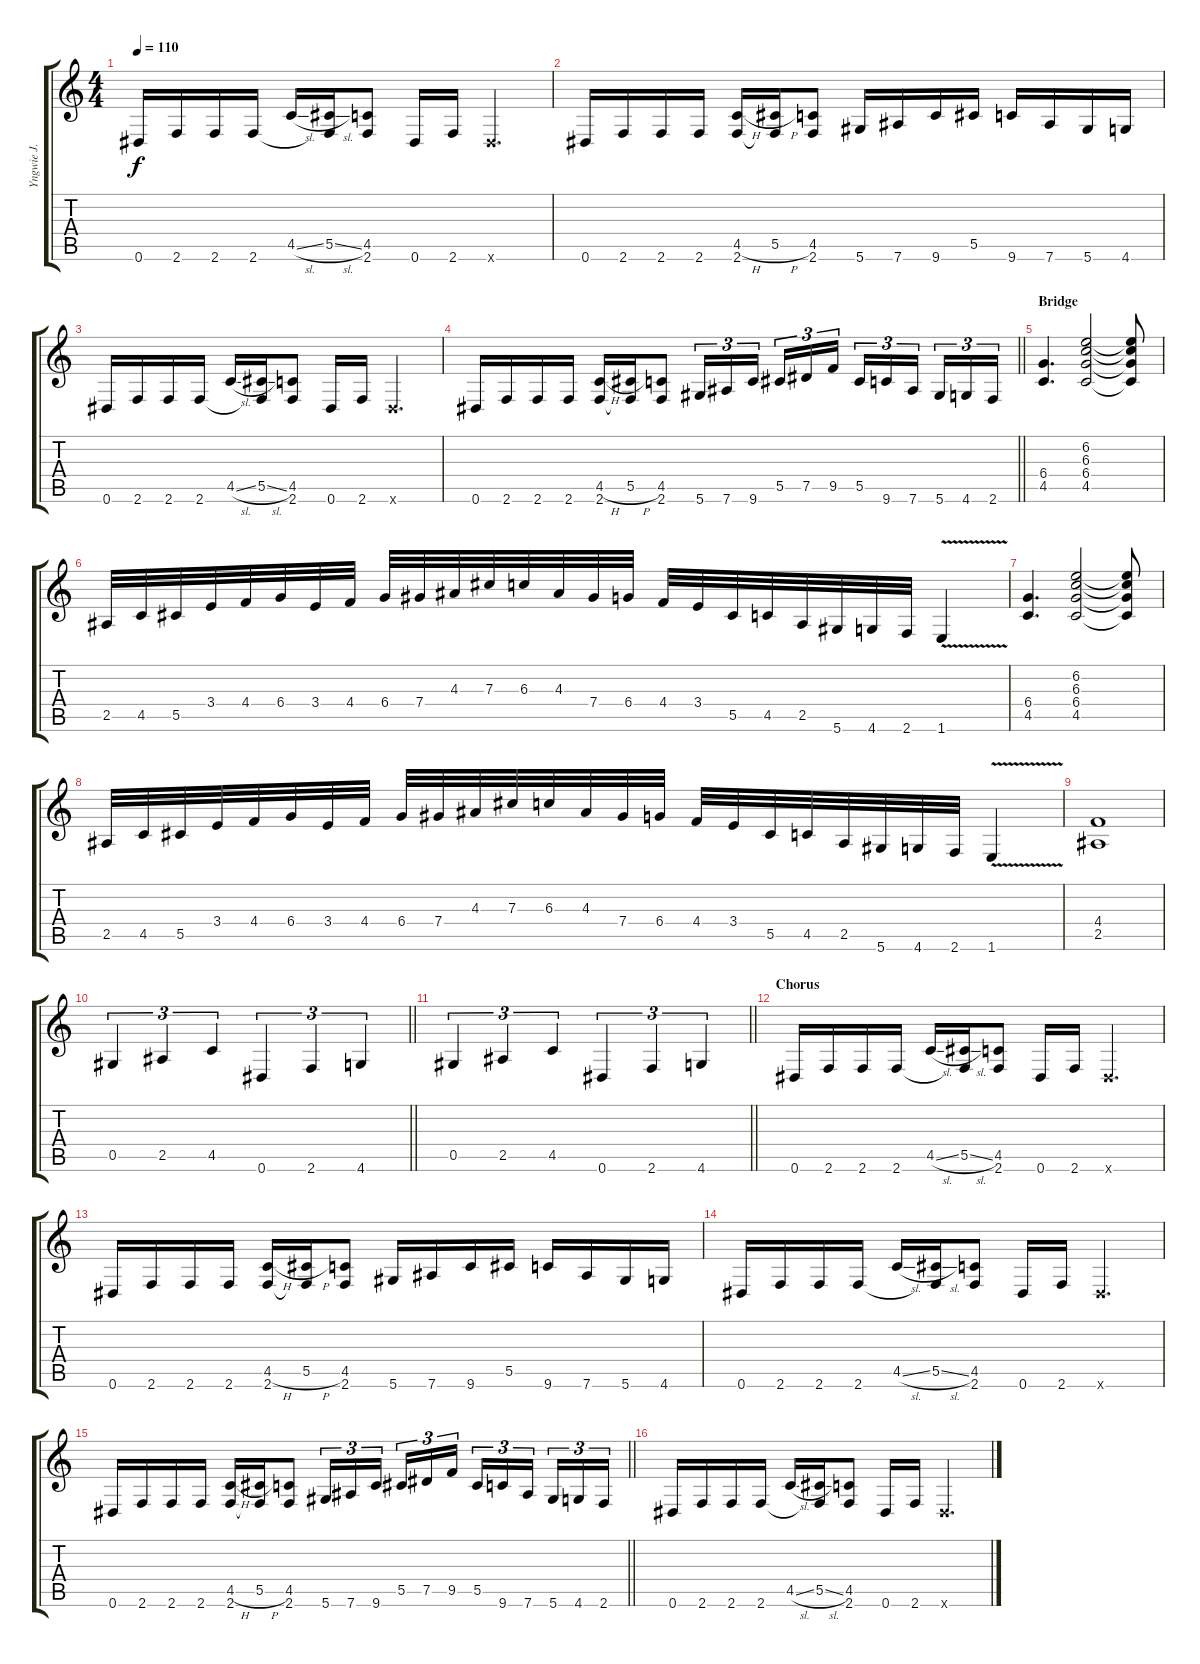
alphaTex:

\track ("Yngwie J. Malmsteen" "Yngwie J. ") {instrument overdrivenguitar}
\staff {score tabs}
\tuning (Eb4 Bb3 Gb3 Db3 Ab2 Eb2) {hide}
\ts (4 4)
\tempo 110
\clef g2
\ks c
0.6.16{dy f} 2.6.16 2.6.16 2.6.16 4.5{sl}.16 (5.5{sl} 2.6{t}).16 (4.5 2.6).8 0.6.16 2.6.16 0.6{x}.4{d} |
0.6.16 2.6.16 2.6.16 2.6.16 (4.5{h} 2.6).16 (5.5{h} 2.6{t}).16 (4.5 2.6).8 5.6.16 7.6.16 9.6.16 5.5.16 9.6.16 7.6.16 5.6.16 4.6.16 |
0.6.16 2.6.16 2.6.16 2.6.16 4.5{sl}.16 (5.5{sl} 2.6{t}).16 (4.5 2.6).8 0.6.16 2.6.16 0.6{x}.4{d} |
\barLineRight lightlight
0.6.16 2.6.16 2.6.16 2.6.16 (4.5{h} 2.6).16 (5.5{h} 2.6{t}).16 (4.5 2.6).8 5.6.16{tu (3 2)} 7.6.16{tu (3 2)} 9.6.16{tu (3 2) beam splitsecondary} 5.5.16{tu (3 2)} 7.5.16{tu (3 2)} 9.5.16{tu (3 2)} 5.5.16{tu (3 2)} 9.6.16{tu (3 2)} 7.6.16{tu (3 2) beam splitsecondary} 5.6.16{tu (3 2)} 4.6.16{tu (3 2)} 2.6.16{tu (3 2)} |
\section ("" "Bridge")
(6.4 4.5).4{d} (6.2 6.3 6.4 4.5).2 (6.2{t} 6.3{t} 6.4{t} 4.5{t}).8 |
2.5.32 4.5.32 5.5.32 3.4.32 4.4.32 6.4.32 3.4.32 4.4.32 6.4.32 7.4.32 4.3.32 7.3.32 6.3.32 4.3.32 7.4.32 6.4.32 4.4.32 3.4.32 5.5.32 4.5.32 2.5.32 5.6.32 4.6.32 2.6.32 1.6{v}.4 |
(6.4 4.5).4{d} (6.2 6.3 6.4 4.5).2 (6.2{t} 6.3{t} 6.4{t} 4.5{t}).8 |
2.5.32 4.5.32 5.5.32 3.4.32 4.4.32 6.4.32 3.4.32 4.4.32 6.4.32 7.4.32 4.3.32 7.3.32 6.3.32 4.3.32 7.4.32 6.4.32 4.4.32 3.4.32 5.5.32 4.5.32 2.5.32 5.6.32 4.6.32 2.6.32 1.6{v}.4 |
(4.4 2.5).1 |
\barLineRight lightlight
0.5.4{tu (3 2)} 2.5.4{tu (3 2)} 4.5.4{tu (3 2)} 0.6.4{tu (3 2)} 2.6.4{tu (3 2)} 4.6.4{tu (3 2)} |
\barLineRight lightlight
0.5.4{tu (3 2)} 2.5.4{tu (3 2)} 4.5.4{tu (3 2)} 0.6.4{tu (3 2)} 2.6.4{tu (3 2)} 4.6.4{tu (3 2)} |
\section ("" "Chorus")
0.6.16 2.6.16 2.6.16 2.6.16 4.5{sl}.16 (5.5{sl} 2.6{t}).16 (4.5 2.6).8 0.6.16 2.6.16 0.6{x}.4{d} |
0.6.16 2.6.16 2.6.16 2.6.16 (4.5{h} 2.6).16 (5.5{h} 2.6{t}).16 (4.5 2.6).8 5.6.16 7.6.16 9.6.16 5.5.16 9.6.16 7.6.16 5.6.16 4.6.16 |
0.6.16 2.6.16 2.6.16 2.6.16 4.5{sl}.16 (5.5{sl} 2.6{t}).16 (4.5 2.6).8 0.6.16 2.6.16 0.6{x}.4{d} |
\barLineRight lightlight
0.6.16 2.6.16 2.6.16 2.6.16 (4.5{h} 2.6).16 (5.5{h} 2.6{t}).16 (4.5 2.6).8 5.6.16{tu (3 2)} 7.6.16{tu (3 2)} 9.6.16{tu (3 2) beam splitsecondary} 5.5.16{tu (3 2)} 7.5.16{tu (3 2)} 9.5.16{tu (3 2)} 5.5.16{tu (3 2)} 9.6.16{tu (3 2)} 7.6.16{tu (3 2) beam splitsecondary} 5.6.16{tu (3 2)} 4.6.16{tu (3 2)} 2.6.16{tu (3 2)} |
0.6.16 2.6.16 2.6.16 2.6.16 4.5{sl}.16 (5.5{sl} 2.6{t}).16 (4.5 2.6).8 0.6.16 2.6.16 0.6{x}.4{d}
